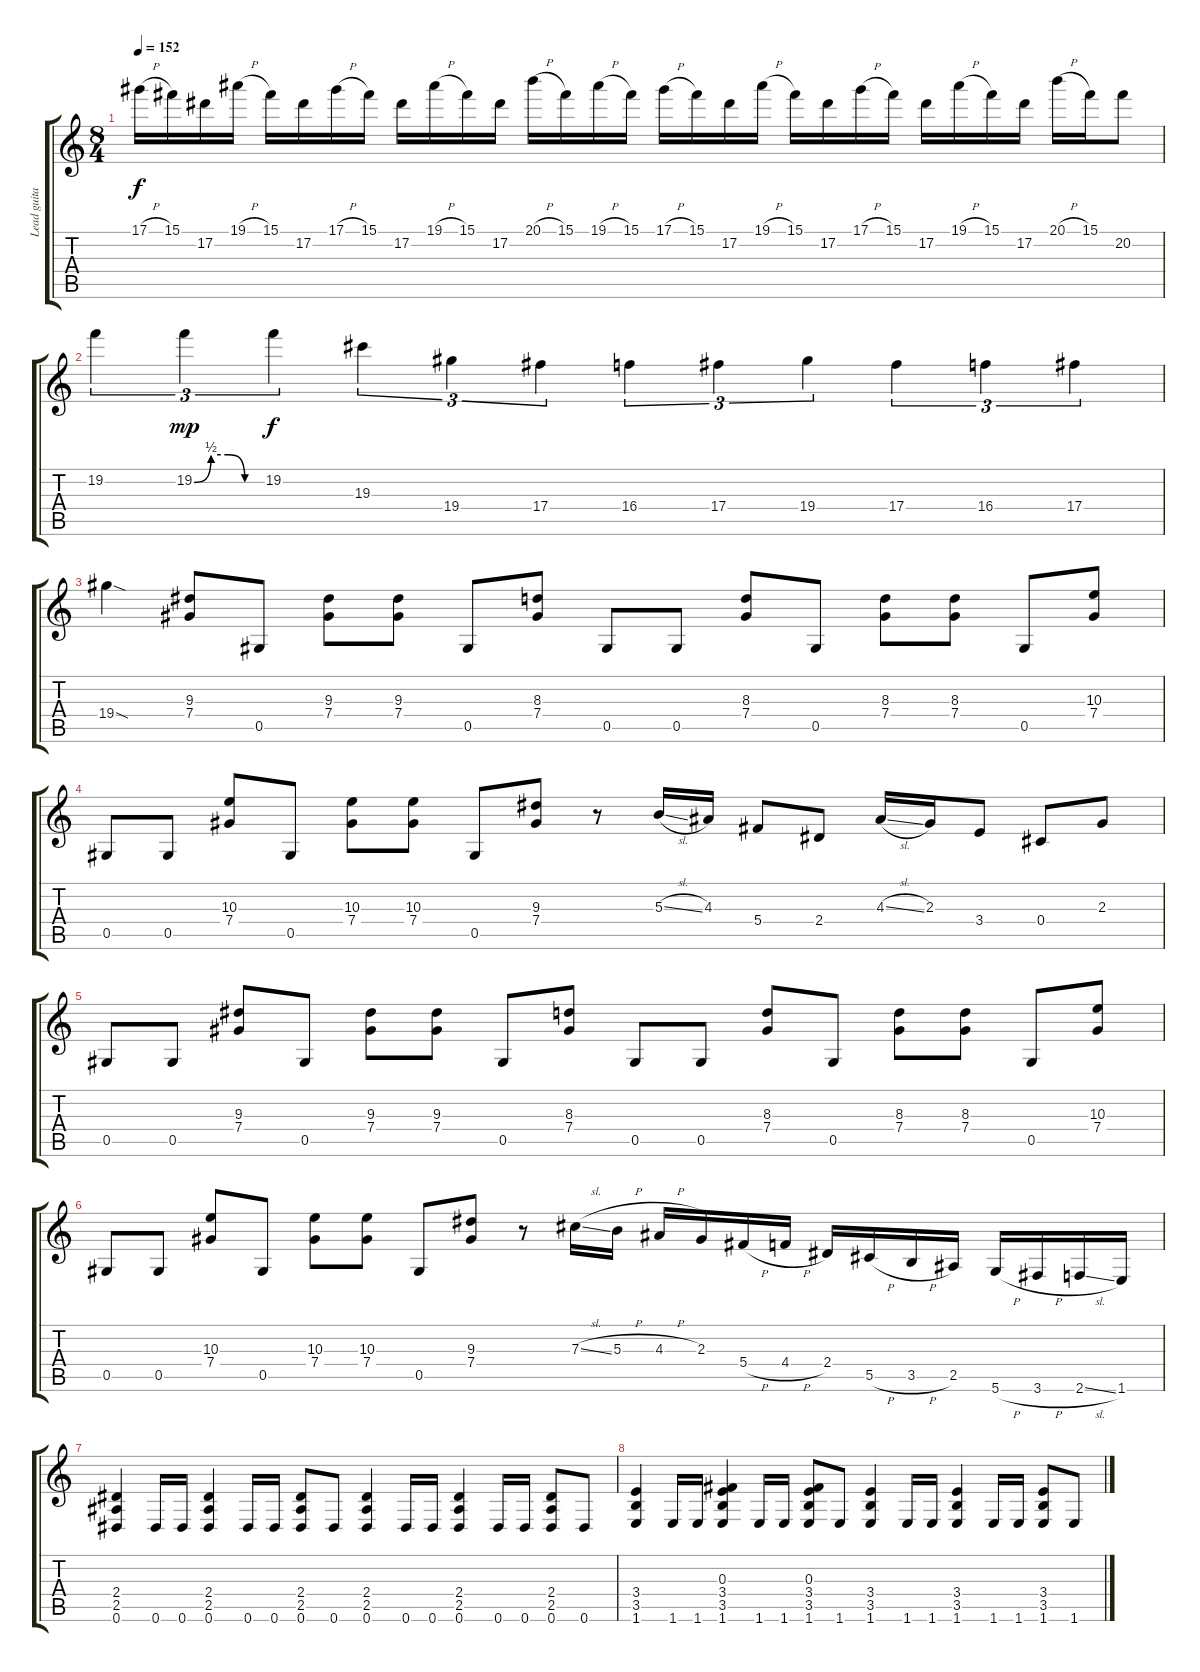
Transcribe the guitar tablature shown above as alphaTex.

\track ("Lead guitar" "Lead guita") {instrument overdrivenguitar}
\staff {score tabs}
\tuning (Eb4 Bb3 Gb3 Db3 Ab2 Eb2) {hide}
\ts (8 4)
\tempo 152
\clef g2
\ks c
17.1{h}.16{dy f volume 14 instrument overdrivenguitar} 15.1.16 17.2.16 19.1{h}.16 15.1.16 17.2.16 17.1{h}.16 15.1.16 17.2.16 19.1{h}.16 15.1.16 17.2.16 20.1{h}.16 15.1.16 19.1{h}.16 15.1.16 17.1{h}.16{volume 14 instrument overdrivenguitar} 15.1.16 17.2.16 19.1{h}.16 15.1.16 17.2.16 17.1{h}.16 15.1.16 17.2.16 19.1{h}.16 15.1.16 17.2.16 20.1{h}.16 15.1.16 20.2.8 |
19.2.4{tu (3 2) volume 14 instrument overdrivenguitar} 19.2{be (custom 0 0 15 2 30 2 45 0 60 0)}.4{tu (3 2) dy mp} 19.2.4{tu (3 2) dy f} 19.3.4{tu (3 2)} 19.4.4{tu (3 2)} 17.4.4{tu (3 2)} 16.4.4{tu (3 2)} 17.4.4{tu (3 2)} 19.4.4{tu (3 2)} 17.4.4{tu (3 2)} 16.4.4{tu (3 2)} 17.4.4{tu (3 2)} |
19.4{sod}.4{volume 13} (9.3 7.4).8 0.5.8 (9.3 7.4).8 (9.3 7.4).8 0.5.8 (8.3 7.4).8 0.5.8 0.5.8 (8.3 7.4).8 0.5.8 (8.3 7.4).8 (8.3 7.4).8 0.5.8 (10.3 7.4).8 |
0.5.8{volume 13} 0.5.8 (10.3 7.4).8 0.5.8 (10.3 7.4).8 (10.3 7.4).8 0.5.8 (9.3 7.4).8 r.8{volume 13} 5.3{sl}.16 4.3.16 5.4.8 2.4.8 4.3{sl}.16 2.3.16 3.4.8 0.4.8 2.3.8 |
0.5.8{volume 13} 0.5.8 (9.3 7.4).8 0.5.8 (9.3 7.4).8 (9.3 7.4).8 0.5.8 (8.3 7.4).8 0.5.8 0.5.8 (8.3 7.4).8 0.5.8 (8.3 7.4).8 (8.3 7.4).8 0.5.8 (10.3 7.4).8 |
0.5.8{volume 13} 0.5.8 (10.3 7.4).8 0.5.8 (10.3 7.4).8 (10.3 7.4).8 0.5.8 (9.3 7.4).8 r.8 7.3{sl}.16{volume 13} 5.3{h}.16 4.3{h}.16 2.3.16 5.4{h}.16 4.4{h}.16 2.4.16 5.5{h}.16 3.5{h}.16 2.5.16 5.6{h}.16 3.6{h}.16 2.6{sl}.16 1.6.16 |
(2.4 2.5 0.6).4 0.6.16 0.6.16 (2.4 2.5 0.6).4 0.6.16 0.6.16 (2.4 2.5 0.6).8 0.6.8 (2.4 2.5 0.6).4 0.6.16 0.6.16 (2.4 2.5 0.6).4 0.6.16 0.6.16 (2.4 2.5 0.6).8 0.6.8 |
(3.4 3.5 1.6).4 1.6.16 1.6.16 (0.3 3.4 3.5 1.6).4 1.6.16 1.6.16 (0.3 3.4 3.5 1.6).8 1.6.8 (3.4 3.5 1.6).4 1.6.16 1.6.16 (3.4 3.5 1.6).4 1.6.16 1.6.16 (3.4 3.5 1.6).8 1.6.8
